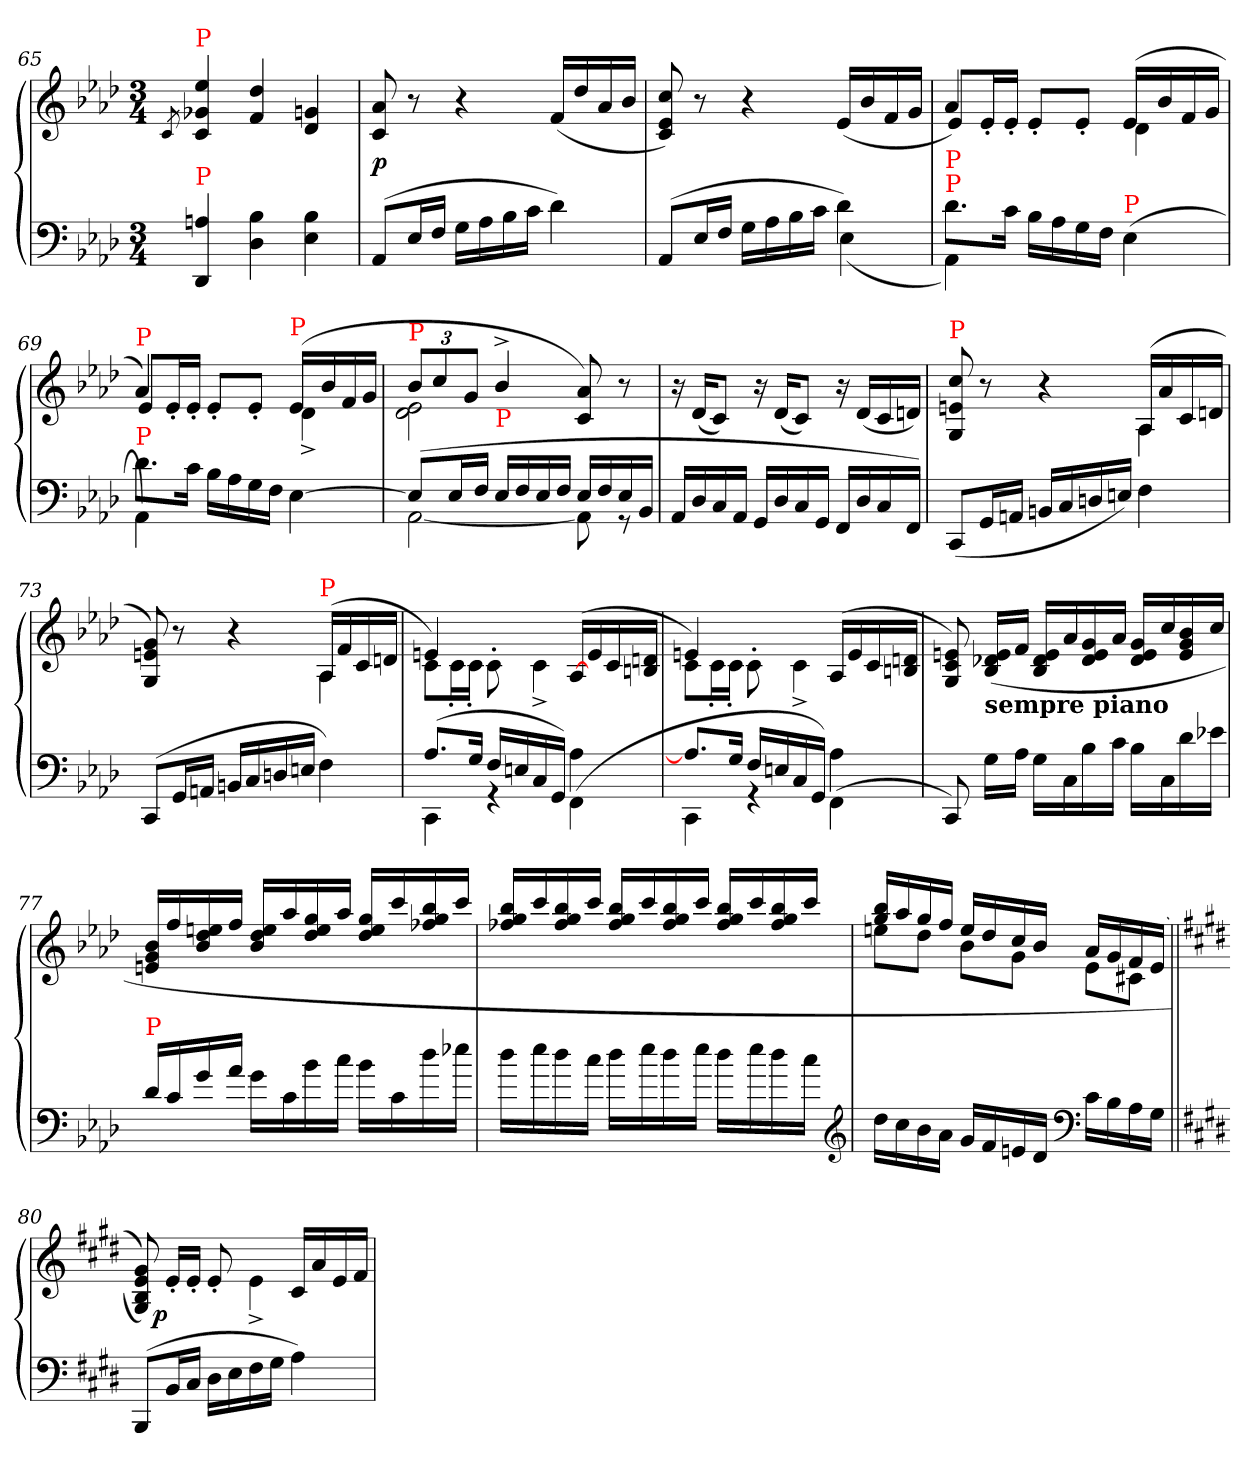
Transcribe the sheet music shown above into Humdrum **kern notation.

**kern	**kern	**dynam
*part1	*part1	*part1
*staff2	*staff1	*staff1/2
*clefF4	*clefG2	*
*k[b-e-a-d-]	*k[b-e-a-d-]	*
*A-:	*A-:	*
*M3/4	*M3/4	*
=65	=65	=65
.	8qc/	.
!	!LO:TX:a:color=red:t=P	!
!LO:TX:a:color=red:t=P	!	!
4An 4DD-	4ee- 4g-X 4c	.
4B- 4D-	4dd- 4f	.
4B- 4E-	4gn 4d-	.
=66	=66	=66
(>8AA-/L	8a- 8c	p
16E-L	8r	.
16FJJ	.	.
16GLL	4r	.
16A-	.	.
16B-	.	.
16cJJ	.	.
4d-\)	(>16f/LL	.
.	16dd-/	.
.	16a-/	.
.	16b-/JJ	.
=67	=67	=67
*^	*	*
(>8AA-/L	2ryy	8cc 8e- 8c)	.
16E-L	.	8r	.
16FJJ	.	.	.
16GLL	.	4r	.
16A-	.	.	.
16B-	.	.	.
16cJJ	.	.	.
4d-\)	(<4E-\	(>16e-/LL	.
.	.	16b-/	.
.	.	16f/	.
.	.	16g/JJ	.
=68	=68	=68	=68
*	*	*^	*
!LO:TX:a:color=red:t=P	!	!	!	!
!LO:TX:a:color=red:t=P	!	!	!	!
8.d-\L	4AA-\)	4a-)	8e-L	.
.	.	.	16e-'>/L	.
16c\Jk	.	.	16e-'>JJ	.
16B-LL	4ryy	4ryy	8e-'>L	.
16A-	.	.	.	.
16G	.	.	8e-'>J	.
16FJJ	.	.	.	.
!LO:TX:a:color=red:t=P	!	!	!	!
(<4E-	4ryy	(>16e-LL	4d-	.
.	.	16b-	.	.
.	.	16f	.	.
.	.	16gJJ	.	.
=69	=69	=69	=69	=69
!	!	!LO:TX:a:color=red:t=P	!	!
!LO:TX:a:color=red:t=P	!	!	!	!
8.d-\L	4AA-\)	4a-)	8e-L	.
.	.	.	16e-'>/L	.
16c\Jk	.	.	16e-'>JJ	.
16B-LL	4ryy	4ryy	8e-'>L	.
16A-	.	.	.	.
16G	.	.	8e-'>J	.
16FJJ	.	.	.	.
!	!	!LO:TX:a:color=red:t=P	!	!
[4E-	4ryy	(>16e-LL	4d-^<	.
.	.	16b-	.	.
.	.	16f	.	.
.	.	16gJJ	.	.
=70	=70	=70	=70	=70
*	*	*Xbrackettup	*	*
!	!	!LO:TX:a:color=red:t=P	!	!
(>8E-L]	[2AA-	12b-L	2e- 2d-	.
.	.	12cc	.	.
16E-L	.	.	.	.
.	.	12gJ	.	.
16FJJ	.	.	.	.
!	!	!LO:TX:b:color=red:t=P	!	!
16E-LL	.	4b-^<	.	.
16F	.	.	.	.
16E-	.	.	.	.
16FJJ	.	.	.	.
16E-LL	8AA-]	8a- 8c)	4ryy	.
16F	.	.	.	.
16E-	8rGG	8r	.	.
16BB-JJ	.	.	.	.
*v	*v	*	*	*
*	*v	*v	*
=71	=71	=71
16AA-LL	16r	.
16D-	(<16d-KL	.
16C	8cJ)	.
16AA-JJ	.	.
16GGLL	16r	.
16D-	(<16d-KL	.
16C	8cJ)	.
16GGJJ	.	.
16FFLL	16r	.
16D-	(<16d-LL	.
16C	16c	.
16FFJJ)	16dnJJ)	.
=72	=72	=72
*	*^	*
!	!LO:TX:a:color=red:t=P	!	!
(<8CC/L	8cc/ 8en/ 8G/	2ryy	.
16GGL	8r	.	.
16AAnJJ	.	.	.
16BBn/LL	4r	.	.
16C	.	.	.
16Dn	.	.	.
16EnJJ)	.	.	.
4F	(>16A-LL	4A-	.
.	16a-	.	.
.	16c	.	.
.	16dnJJ	.	.
=73	=73	=73	=73
(<8CC/L	8g/ 8en/ 8G/)	2ryy	.
16GGL	8r	.	.
16AAnJJ	.	.	.
16BBn/LL	4r	.	.
16C	.	.	.
16Dn	.	.	.
16EnJJ	.	.	.
!	!LO:TX:a:color=red:t=P	!	!
4F)	(>16A-LL	4A-	.
.	16f	.	.
.	16c	.	.
.	16dnJJ	.	.
=74	=74	=74	=74
*^	*	*	*
(<8.A-L	4CC	4en)	8cL	.
.	.	.	16c'>L	.
16GJk	.	.	16c'>JJ	.
16FLL	4rGG	4ryy	8c'>\	.
16En	.	.	.	.
16C	.	.	4c^>	.
16GGJJ)	.	.	.	.
(<4FF\	4A-	(>[16A-/LL	.	.
.	.	16e	.	.
.	.	16c	8ryy	.
.	.	16dn 16BnJJ	.	.
=75	=75	=75	=75	=75
(<8.A-L]	4CC)	4en)	8cL	.
.	.	.	16c'>L	.
16GJk	.	.	16c'>JJ	.
16FLL	4rGG	4ryy	8c'>\	.
16En	.	.	.	.
16C	.	.	4c^>	.
16GGJJ)	.	.	.	.
(<4FF\	4A-	(>16A-/LL	.	.
.	.	16e	.	.
.	.	16c	8ryy	.
.	.	16dn 16BnJJ	.	.
*v	*v	*	*	*
*	*v	*v	*
=76	=76	=76
8CC/)	8en/ 8c/ 8G/)	.
!	!LO:TX:b:B:t=sempre piano	!
16GLL	(>16e 16d-X 16B-LL	.
16A-JJ	16fJJ	.
16GLL	16e 16d- 16B-LL	.
16C	16a-	.
16B-	16g 16e 16d-	.
16cJJ	16a-JJ	.
16B-LL	16g 16e 16d-LL	.
16C	16cc	.
16d-	16b- 16g 16e	.
16e-XJJ	16ccJJ	.
=77	=77	=77
!LO:TX:a:color=red:t=P	!	!
16d-/LL	16b-/ 16g/ 16en/LL	.
16c/	16ff	.
16g\	16een 16dd- 16b-	.
16a-\JJ	16ffJJ	.
16g\LL	16ee 16dd- 16b-LL	.
16c\	16aa-/	.
16b-\	16gg/ 16ee/ 16dd-/	.
16cc\JJ	16aa-/JJ	.
16b-\LL	16gg 16ee 16dd-LL	.
16c\	16ccc/	.
16dd-\	16bb-/ 16gg/ 16ff-X/	.
16ee-XJJ	16cccJJ	.
=78	=78	=78
16dd-\LL	16bb- 16gg 16ff-XLL	.
16ee-\	16ccc/	.
16dd-\	16bb-/ 16gg/ 16ff-/	.
16cc\JJ	16ccc/JJ	.
16dd-\LL	16bb- 16gg 16ff-LL	.
16ee-\	16ccc/	.
16dd-\	16bb-/ 16gg/ 16ff-/	.
16ee-\JJ	16ccc/JJ	.
16dd-\LL	16bb- 16gg 16ff-LL	.
16ee-\	16ccc/	.
16dd-\	16bb-/ 16gg/ 16ff-/	.
16cc\JJ	16ccc/JJ	.
*clefG2	*	*
=79	=79	=79
*	*^	*
16dd-LL	16bb- 16ggLL	8eenL	.
16cc	16aa-	.	.
16b-	16gg	8dd-J	.
16a-JJ	16ffJJ	.	.
16gLL	16eeLL	8b-L	.
16f	16dd-	.	.
16en	16cc	8gJ	.
16d-JJ	16b-JJ	.	.
*clefF4	*	*	*
16cLL	16a-LL	8e-L	.
16B-	16g	.	.
16A-	16f	8c#XJ	.
16GJJ	(<16e-JJ	.	.
=80||	=80||	=80||	=80||
*k[f#c#g#d#]	*k[f#c#g#d#]	*	*
(>8BBB/L	8g#/ 8e/ 8B/ 8G#/))	8ryy	.
!	!	!	!LO:DY:rj
16BBL	4.ryy	16e'>LL	p
16C#JJ	.	16e'>JJ	.
16D#LL	.	8e'>	.
16E	.	.	.
16F#	.	4e^>	.
16G#JJ	.	.	.
4A\)	16c#LL	.	.
.	16a	.	.
.	16e	8ryy	.
.	16f#JJ	.	.
*	*v	*v	*
=	=	=
*-	*-	*-
